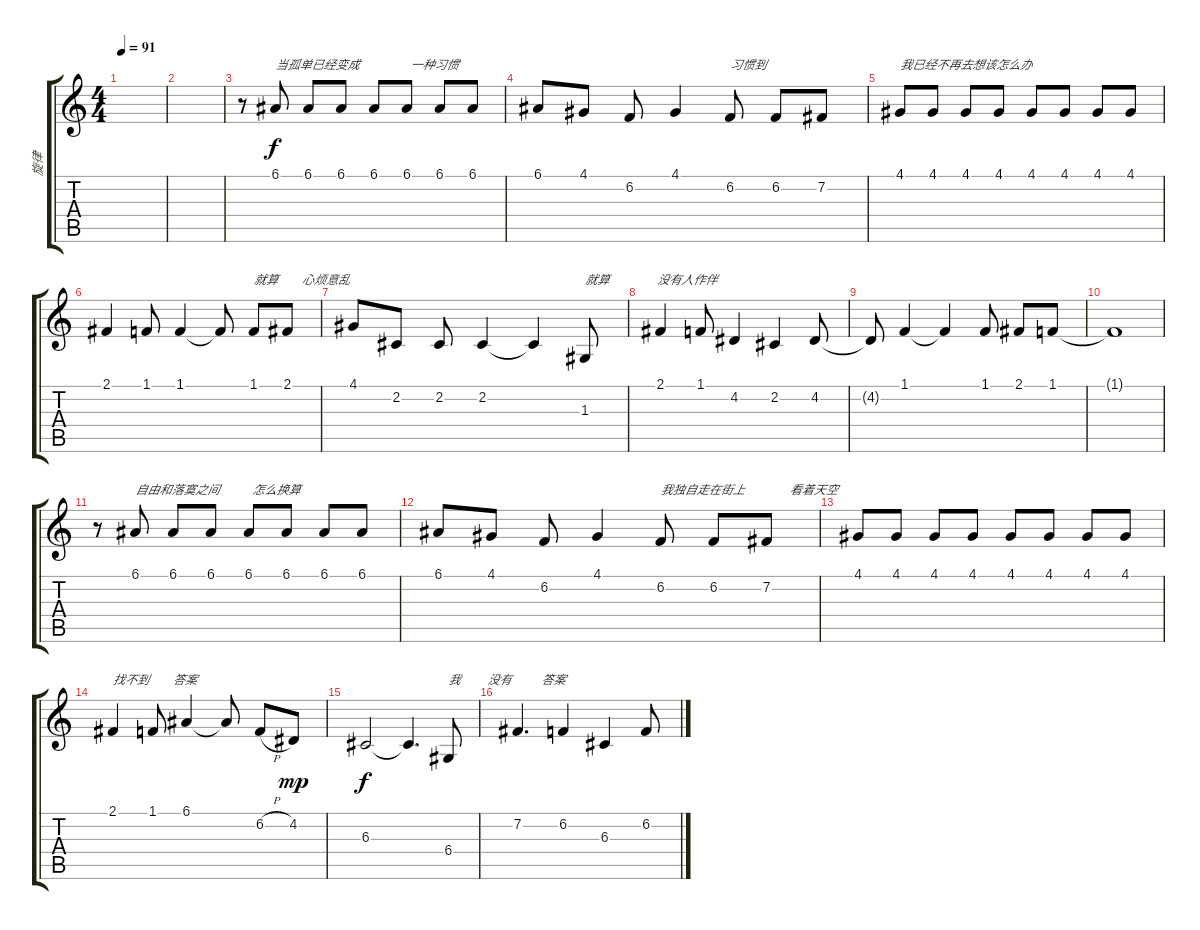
\track ("旋律" "旋律") {instrument voiceoohs}
\staff {score tabs}
\tuning (E4 B3 G3 D3 A2 E2) {hide}
\ts (4 4)
\tempo 91
\clef g2
\ks c
|
|
r.8 6.1.8{txt "当孤单已经变成                 一种习惯"} 6.1.8 6.1.8 6.1.8 6.1.8 6.1.8 6.1.8 |
6.1.8 4.1.8 6.2.8 4.1.4 6.2.8{txt "习惯到"} 6.2.8 7.2.8 |
4.1.8{txt "我已经不再去想该怎么办  "} 4.1.8 4.1.8 4.1.8 4.1.8 4.1.8 4.1.8 4.1.8 |
2.1.4 1.1.8 1.1.4 1.1{t}.8 1.1.8{txt "就算        心烦意乱"} 2.1.8 |
4.1.8 2.2.8 2.2.8 2.2.4 2.2{t}.4 1.3.8{txt "就算                没有人作伴"} |
2.1.4 1.1.8 4.2.4 2.2.4 4.2.8 |
4.2{t}.8 1.1.4 1.1{t}.4 1.1.8 2.1.8 1.1.8 |
1.1{t}.1 |
r.8 6.1.8{txt "自由和落寞之间           怎么换算"} 6.1.8 6.1.8 6.1.8 6.1.8 6.1.8 6.1.8 |
6.1.8 4.1.8 6.2.8 4.1.4 6.2.8{txt "我独自走在街上               看着天空"} 6.2.8 7.2.8 |
4.1.8 4.1.8 4.1.8 4.1.8 4.1.8 4.1.8 4.1.8 4.1.8 |
2.1.4{txt "找不到        答案"} 1.1.8 6.1.4 6.1{t}.8 6.2{h}.8 4.2.8{dy mp} |
6.3.2{dy f} 6.3{t}.4{d} 6.4.8{txt "我         没有          答案"} |
7.2.4{d} 6.2.4 6.3.4 6.2.8
